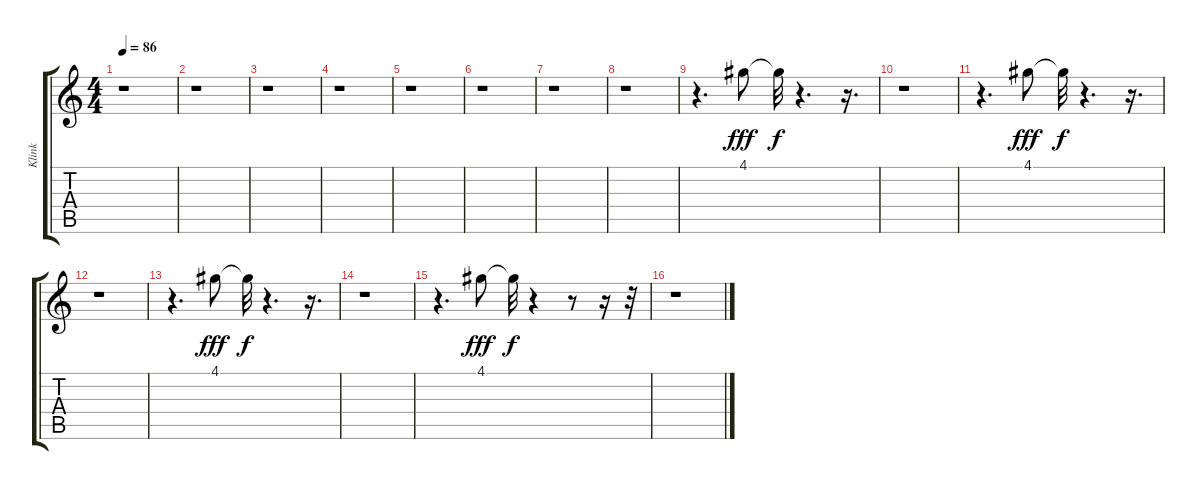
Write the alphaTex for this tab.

\track ("Klink" "Klink") {instrument synthbass1}
\staff {score tabs}
\tuning (E4 B3 G3 D3 A2 E2) {hide}
\ts (4 4)
\tempo 86
\clef g2
\ks c
r.1{dy f} |
r.1 |
r.1 |
r.1 |
r.1 |
r.1 |
r.1 |
r.1 |
r.4{d} 4.1.8{dy fff} 4.1{t}.32{dy f} r.4{d} r.16{d} |
r.1 |
r.4{d} 4.1.8{dy fff} 4.1{t}.32{dy f} r.4{d} r.16{d} |
r.1 |
r.4{d} 4.1.8{dy fff} 4.1{t}.32{dy f} r.4{d} r.16{d} |
r.1 |
r.4{d} 4.1.8{dy fff} 4.1{t}.32{dy f} r.4 r.8 r.16 r.32 |
r.1
